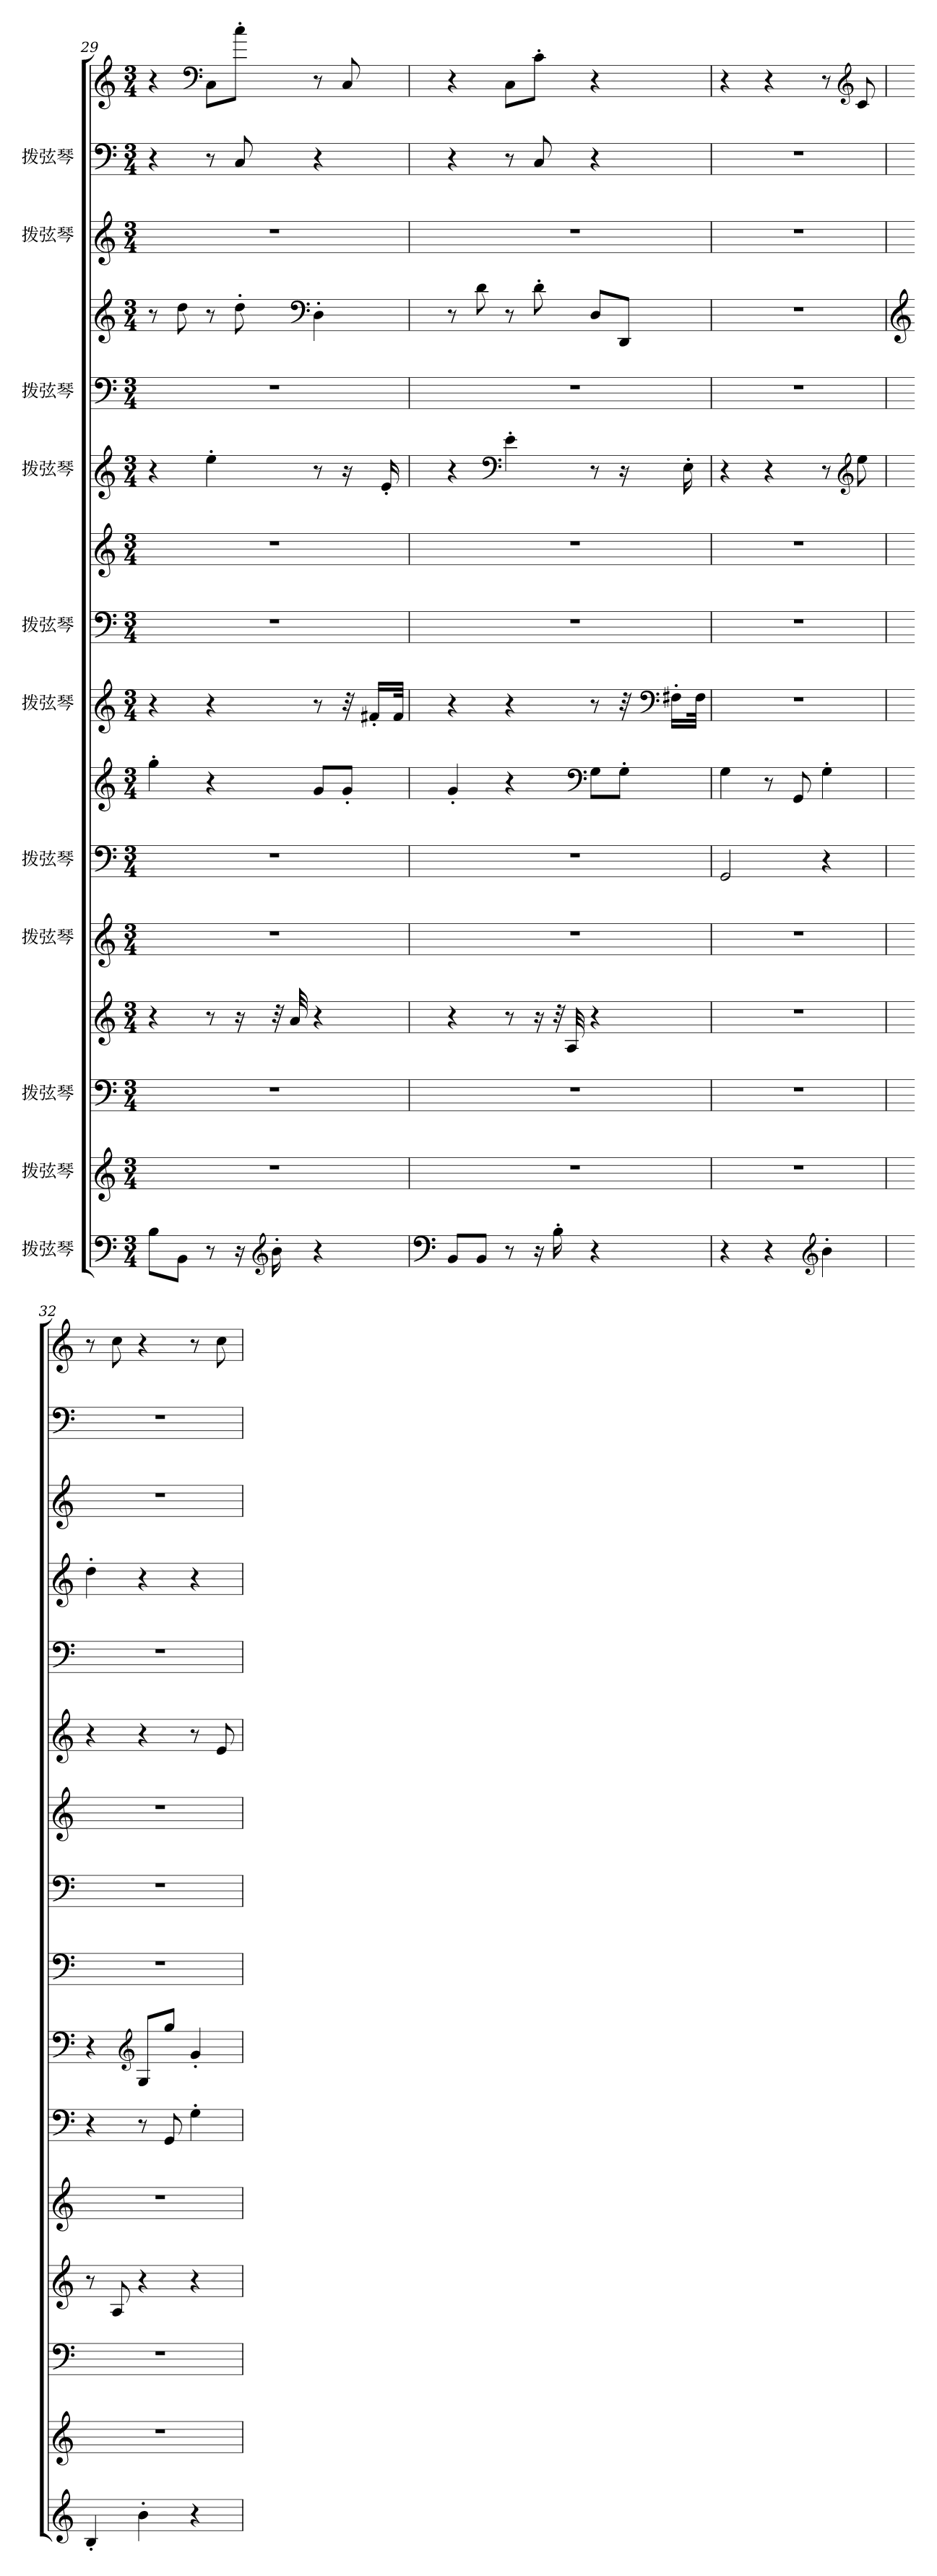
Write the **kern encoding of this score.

**kern	**kern	**kern	**kern	**kern	**kern	**kern	**kern	**kern	**kern	**kern	**kern	**kern	**kern	**kern	**kern
*part11	*part10	*part9	*part9	*part8	*part7	*part7	*part6	*part5	*part5	*part4	*part3	*part3	*part2	*part1	*part1
*staff16	*staff15	*staff14	*staff13	*staff12	*staff11	*staff10	*staff9	*staff8	*staff7	*staff6	*staff5	*staff4	*staff3	*staff2	*staff1
*I"拨弦琴	*I"拨弦琴	*I"拨弦琴	*	*I"拨弦琴	*I"拨弦琴	*	*I"拨弦琴	*I"拨弦琴	*	*I"拨弦琴	*I"拨弦琴	*	*I"拨弦琴	*I"拨弦琴	*
!!LO:PB:g=z
*clefF4	*clefG2	*clefF4	*clefG2	*clefG2	*clefF4	*clefG2	*clefG2	*clefF4	*clefG2	*clefG2	*clefF4	*clefG2	*clefG2	*clefF4	*clefG2
*k[]	*k[]	*k[]	*k[]	*k[]	*k[]	*k[]	*k[]	*k[]	*k[]	*k[]	*k[]	*k[]	*k[]	*k[]	*k[]
*M3/4	*M3/4	*M3/4	*M3/4	*M3/4	*M3/4	*M3/4	*M3/4	*M3/4	*M3/4	*M3/4	*M3/4	*M3/4	*M3/4	*M3/4	*M3/4
=29	=29	=29	=29	=29	=29	=29	=29	=29	=29	=29	=29	=29	=29	=29	=29
8B\L	2.r	2.r	4r	2.r	2.r	4gg'\	4r	2.r	2.r	4r	2.r	8r	2.r	4r	4r
8BB\J	.	.	.	.	.	.	.	.	.	.	.	8dd\	.	.	.
*	*	*	*	*	*	*	*	*	*	*	*	*	*	*	*clefF4
8r	.	.	8r	.	.	4r	4r	.	.	4ee'\	.	8r	.	8r	8C\L
16r	.	.	16r	.	.	.	.	.	.	.	.	8dd'\	.	8C/	8cc'\J
*clefG2	*	*	*	*	*	*	*	*	*	*	*	*	*	*	*
16b'\	.	.	32r	.	.	.	.	.	.	.	.	.	.	.	.
.	.	.	32a/	.	.	.	.	.	.	.	.	.	.	.	.
*	*	*	*	*	*	*	*	*	*	*	*	*clefF4	*	*	*
4r	.	.	4r	.	.	8g/L	8r	.	.	8r	.	4D'\	.	4r	8r
.	.	.	.	.	.	8g'/J	32r	.	.	16r	.	.	.	.	8C/
.	.	.	.	.	.	.	16f#X'/LL	.	.	.	.	.	.	.	.
.	.	.	.	.	.	.	.	.	.	16e'/	.	.	.	.	.
.	.	.	.	.	.	.	32f#/JJk	.	.	.	.	.	.	.	.
=30	=30	=30	=30	=30	=30	=30	=30	=30	=30	=30	=30	=30	=30	=30	=30
*clefF4	*	*	*	*	*	*	*	*	*	*	*	*	*	*	*
8BB/L	2.r	2.r	4r	2.r	2.r	4g'/	4r	2.r	2.r	4r	2.r	8r	2.r	4r	4r
8BB/J	.	.	.	.	.	.	.	.	.	.	.	8d\	.	.	.
*	*	*	*	*	*	*	*	*	*	*clefF4	*	*	*	*	*
8r	.	.	8r	.	.	4r	4r	.	.	4e'\	.	8r	.	8r	8C\L
16r	.	.	16r	.	.	.	.	.	.	.	.	8d'\	.	8C/	8c'\J
16B'\	.	.	32r	.	.	.	.	.	.	.	.	.	.	.	.
.	.	.	32A/	.	.	.	.	.	.	.	.	.	.	.	.
*	*	*	*	*	*	*clefF4	*	*	*	*	*	*	*	*	*
4r	.	.	4r	.	.	8G\L	8r	.	.	8r	.	8D/L	.	4r	4r
.	.	.	.	.	.	8G'\J	32r	.	.	16r	.	8DD/J	.	.	.
*	*	*	*	*	*	*	*clefF4	*	*	*	*	*	*	*	*
.	.	.	.	.	.	.	16F#X'\LL	.	.	.	.	.	.	.	.
.	.	.	.	.	.	.	.	.	.	16E'\	.	.	.	.	.
.	.	.	.	.	.	.	32F#\JJk	.	.	.	.	.	.	.	.
=31	=31	=31	=31	=31	=31	=31	=31	=31	=31	=31	=31	=31	=31	=31	=31
4r	2.r	2.r	2.r	2.r	2GG/	4G\	2.r	2.r	2.r	4r	2.r	2.r	2.r	2.r	4r
4r	.	.	.	.	.	8r	.	.	.	4r	.	.	.	.	4r
.	.	.	.	.	.	8GG/	.	.	.	.	.	.	.	.	.
*clefG2	*	*	*	*	*	*	*	*	*	*	*	*	*	*	*
4b'\	.	.	.	.	4r	4G'\	.	.	.	8r	.	.	.	.	8r
*	*	*	*	*	*	*	*	*	*	*clefG2	*	*	*	*	*clefG2
.	.	.	.	.	.	.	.	.	.	8ee\	.	.	.	.	8c/
!!LO:PB:g=z
=32	=32	=32	=32	=32	=32	=32	=32	=32	=32	=32	=32	=32	=32	=32	=32
*	*	*	*	*	*	*	*	*	*	*	*	*clefG2	*	*	*
4B'/	2.r	2.r	8r	2.r	4r	4r	2.r	2.r	2.r	4r	2.r	4dd'\	2.r	2.r	8r
.	.	.	8A/	.	.	.	.	.	.	.	.	.	.	.	8cc\
*	*	*	*	*	*	*clefG2	*	*	*	*	*	*	*	*	*
4b'\	.	.	4r	.	8r	8G/L	.	.	.	4r	.	4r	.	.	4r
.	.	.	.	.	8GG/	8gg/J	.	.	.	.	.	.	.	.	.
4r	.	.	4r	.	4G'\	4g'/	.	.	.	8r	.	4r	.	.	8r
.	.	.	.	.	.	.	.	.	.	8e/	.	.	.	.	8cc\
=	=	=	=	=	=	=	=	=	=	=	=	=	=	=	=
*-	*-	*-	*-	*-	*-	*-	*-	*-	*-	*-	*-	*-	*-	*-	*-
